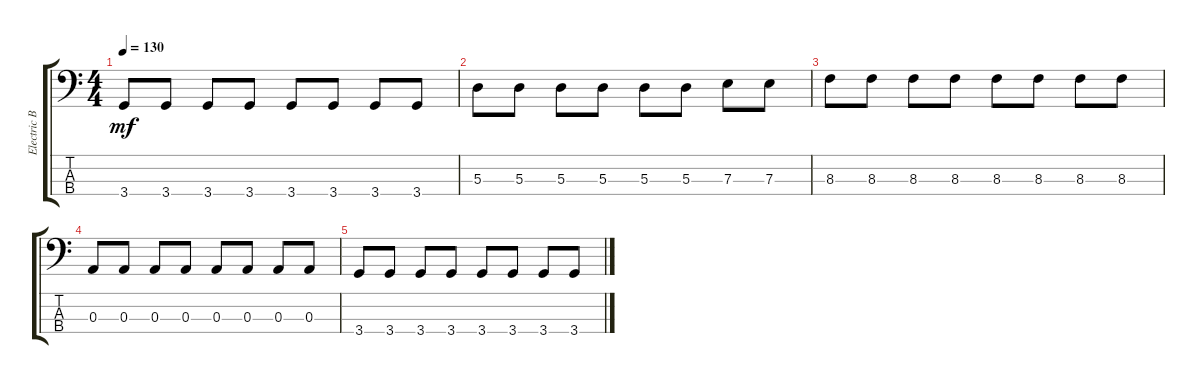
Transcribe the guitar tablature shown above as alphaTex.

\track ("Electric Bass" "Electric B") {instrument electricbassfinger}
\staff {score tabs}
\tuning (G2 D2 A1 E1) {hide}
\ts (4 4)
\tempo 130
\clef f4
\ks c
3.4.8{dy mf} 3.4.8 3.4.8 3.4.8 3.4.8 3.4.8 3.4.8 3.4.8 |
5.3.8 5.3.8 5.3.8 5.3.8 5.3.8 5.3.8 7.3.8 7.3.8 |
8.3.8 8.3.8 8.3.8 8.3.8 8.3.8 8.3.8 8.3.8 8.3.8 |
0.3.8 0.3.8 0.3.8 0.3.8 0.3.8 0.3.8 0.3.8 0.3.8 |
3.4.8 3.4.8 3.4.8 3.4.8 3.4.8 3.4.8 3.4.8 3.4.8
